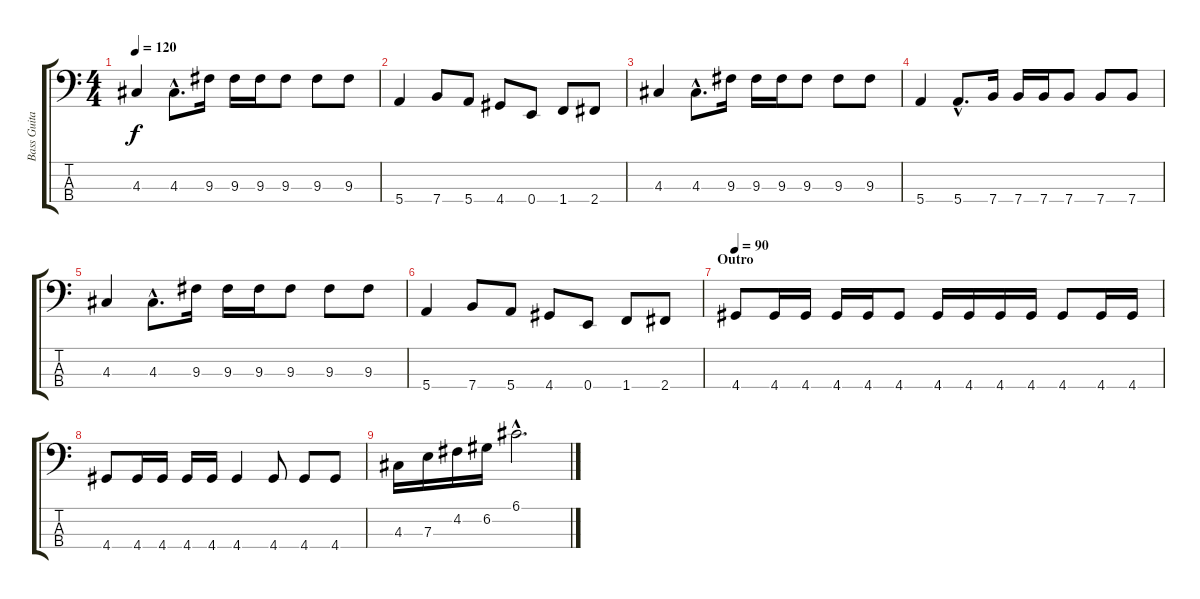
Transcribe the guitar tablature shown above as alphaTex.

\track ("Bass Guitar" "Bass Guita") {instrument electricbasspick}
\staff {score tabs}
\tuning (G2 D2 A1 E1) {hide}
\ts (4 4)
\tempo 120
\clef f4
\ks c
4.3.4{dy f} 4.3{hac}.8{d} 9.3.16 9.3.16 9.3.16 9.3.8 9.3.8 9.3.8 |
5.4.4 7.4.8 5.4.8 4.4.8 0.4.8 1.4.8 2.4.8 |
4.3.4 4.3{hac}.8{d} 9.3.16 9.3.16 9.3.16 9.3.8 9.3.8 9.3.8 |
5.4.4 5.4{hac}.8{d} 7.4.16 7.4.16 7.4.16 7.4.8 7.4.8 7.4.8 |
4.3.4 4.3{hac}.8{d} 9.3.16 9.3.16 9.3.16 9.3.8 9.3.8 9.3.8 |
5.4.4 7.4.8 5.4.8 4.4.8 0.4.8 1.4.8 2.4.8 |
\section ("" "Outro")
\tempo 90
4.4.8 4.4.16 4.4.16 4.4.16 4.4.16 4.4.8 4.4.16 4.4.16 4.4.16 4.4.16 4.4.8 4.4.16 4.4.16 |
4.4.8 4.4.16 4.4.16 4.4.16 4.4.16 4.4.4 4.4.8 4.4.8 4.4.8 |
4.3.16 7.3.16 4.2.16 6.2.16 6.1{hac}.2{d}
